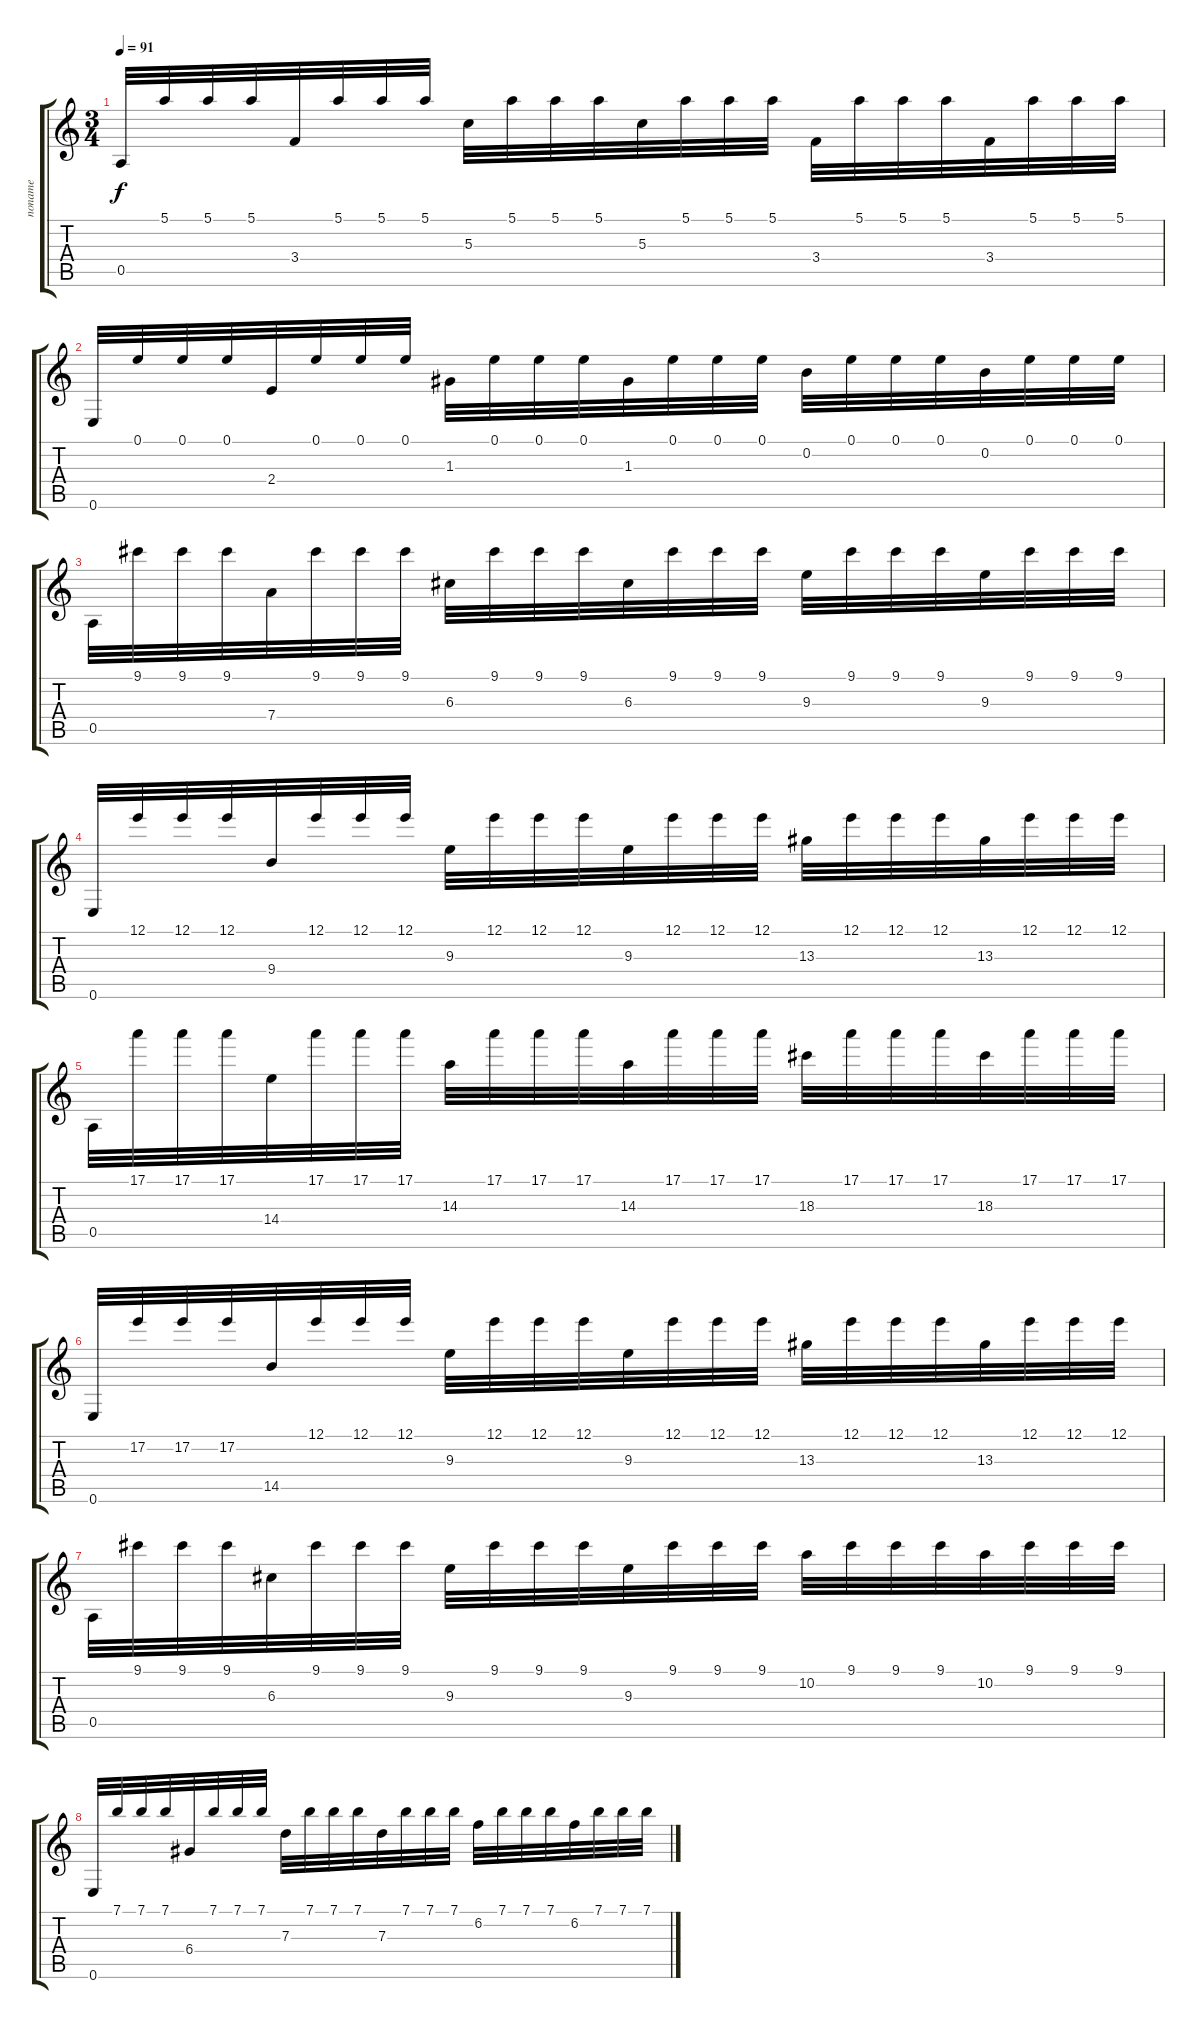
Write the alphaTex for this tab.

\track ("noname" "noname") {instrument acousticguitarnylon}
\staff {score tabs}
\tuning (E4 B3 G3 D3 A2 E2) {hide}
\ts (3 4)
\tempo 91
\clef g2
\ks c
0.5.32{dy f} 5.1.32 5.1.32 5.1.32 3.4.32 5.1.32 5.1.32 5.1.32 5.3.32 5.1.32 5.1.32 5.1.32 5.3.32 5.1.32 5.1.32 5.1.32 3.4.32 5.1.32 5.1.32 5.1.32 3.4.32 5.1.32 5.1.32 5.1.32 |
0.6.32 0.1.32 0.1.32 0.1.32 2.4.32 0.1.32 0.1.32 0.1.32 1.3.32 0.1.32 0.1.32 0.1.32 1.3.32 0.1.32 0.1.32 0.1.32 0.2.32 0.1.32 0.1.32 0.1.32 0.2.32 0.1.32 0.1.32 0.1.32 |
0.5.32 9.1.32 9.1.32 9.1.32 7.4.32 9.1.32 9.1.32 9.1.32 6.3.32 9.1.32 9.1.32 9.1.32 6.3.32 9.1.32 9.1.32 9.1.32 9.3.32 9.1.32 9.1.32 9.1.32 9.3.32 9.1.32 9.1.32 9.1.32 |
0.6.32 12.1.32 12.1.32 12.1.32 9.4.32 12.1.32 12.1.32 12.1.32 9.3.32 12.1.32 12.1.32 12.1.32 9.3.32 12.1.32 12.1.32 12.1.32 13.3.32 12.1.32 12.1.32 12.1.32 13.3.32 12.1.32 12.1.32 12.1.32 |
0.5.32 17.1.32 17.1.32 17.1.32 14.4.32 17.1.32 17.1.32 17.1.32 14.3.32 17.1.32 17.1.32 17.1.32 14.3.32 17.1.32 17.1.32 17.1.32 18.3.32 17.1.32 17.1.32 17.1.32 18.3.32 17.1.32 17.1.32 17.1.32 |
0.6.32 17.2.32 17.2.32 17.2.32 14.5.32 12.1.32 12.1.32 12.1.32 9.3.32 12.1.32 12.1.32 12.1.32 9.3.32 12.1.32 12.1.32 12.1.32 13.3.32 12.1.32 12.1.32 12.1.32 13.3.32 12.1.32 12.1.32 12.1.32 |
0.5.32 9.1.32 9.1.32 9.1.32 6.3.32 9.1.32 9.1.32 9.1.32 9.3.32 9.1.32 9.1.32 9.1.32 9.3.32 9.1.32 9.1.32 9.1.32 10.2.32 9.1.32 9.1.32 9.1.32 10.2.32 9.1.32 9.1.32 9.1.32 |
0.6.32 7.1.32 7.1.32 7.1.32 6.4.32 7.1.32 7.1.32 7.1.32 7.3.32 7.1.32 7.1.32 7.1.32 7.3.32 7.1.32 7.1.32 7.1.32 6.2.32 7.1.32 7.1.32 7.1.32 6.2.32 7.1.32 7.1.32 7.1.32
